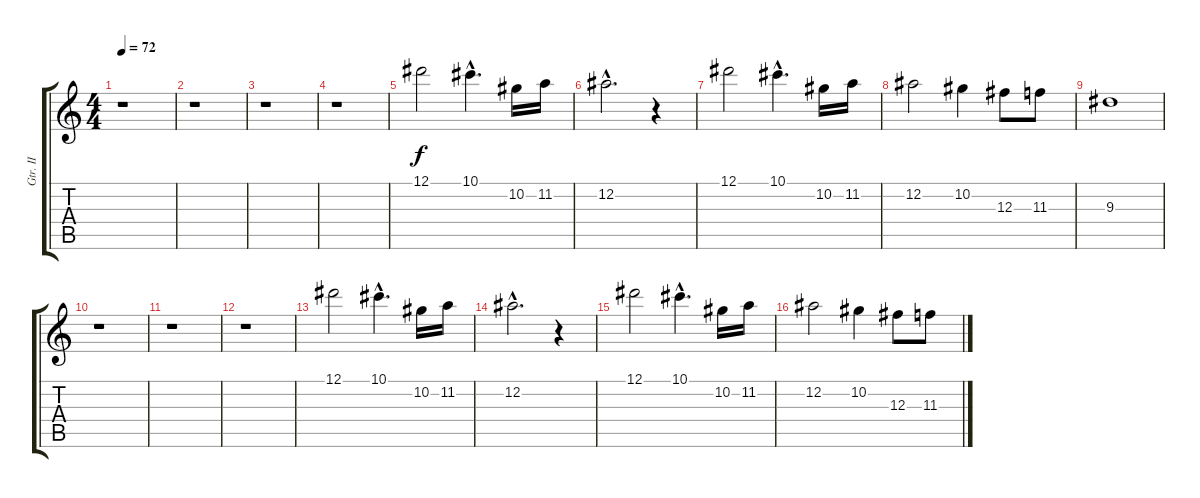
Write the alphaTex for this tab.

\track ("Gtr. II" "Gtr. II") {instrument electricguitarclean}
\staff {score tabs}
\tuning (Eb4 Bb3 Gb3 Db3 Ab2 Eb2) {hide}
\ts (4 4)
\tempo 72
\clef g2
\ks c
r.1{dy f instrument electricguitarclean} |
r.1 |
r.1 |
r.1 |
12.1.2 10.1{hac}.4{d} 10.2.16 11.2.16 |
12.2{hac}.2{d} r.4 |
12.1.2 10.1{hac}.4{d} 10.2.16 11.2.16 |
12.2.2 10.2.4 12.3.8 11.3.8 |
9.3.1 |
r.1 |
r.1 |
r.1 |
12.1.2 10.1{hac}.4{d} 10.2.16 11.2.16 |
12.2{hac}.2{d} r.4 |
12.1.2 10.1{hac}.4{d} 10.2.16 11.2.16 |
12.2.2 10.2.4 12.3.8 11.3.8
